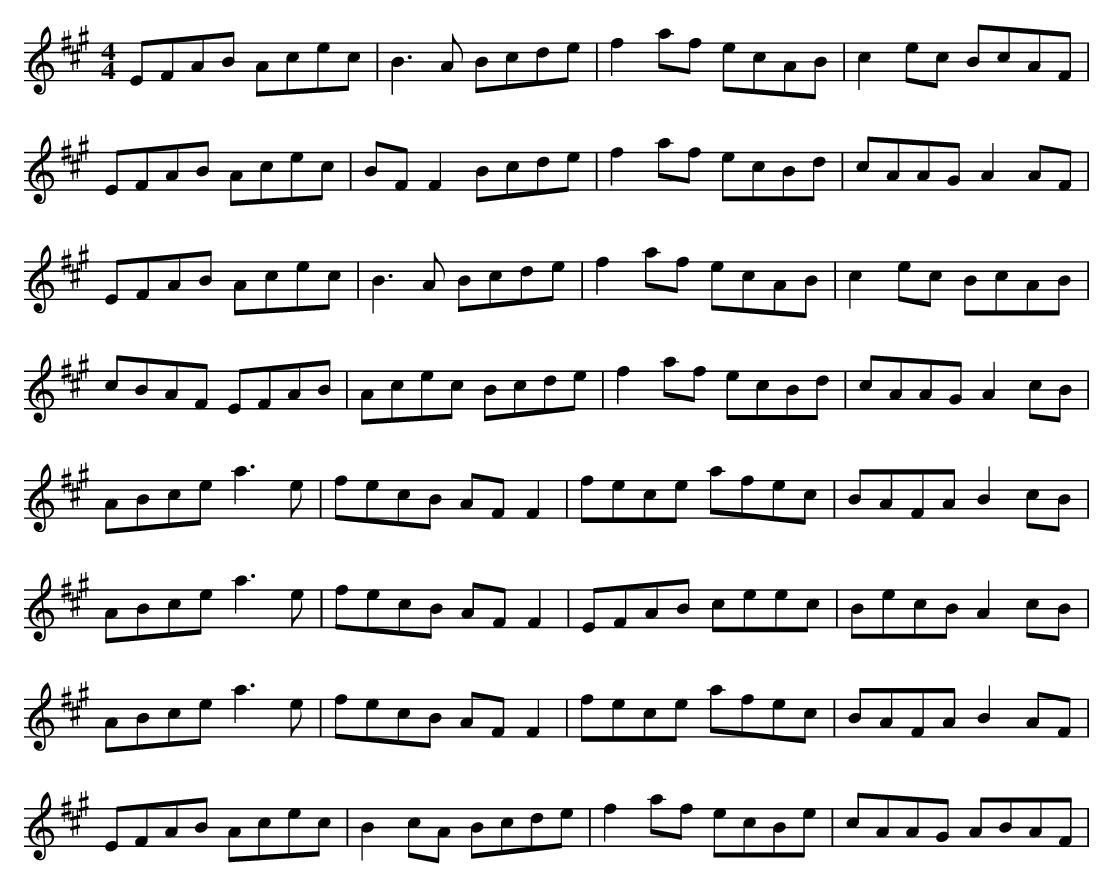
X:1
M:4/4
K:A
EFAB Acec|B3A Bcde|f2af ecAB|c2ec BcAF|
EFAB Acec|BF F2 Bcde|f2af ecBd|cAAG A2 AF|
EFAB Acec|B3A Bcde|f2af ecAB|c2ec BcAB|
cBAF EFAB|Acec Bcde|f2af ecBd|cAAG A2 cB|
ABce a3e|fecB AFF2|fece afec|BAFA B2cB|
ABce a3e|fecB AFF2|EFAB ceec|BecB A2 cB|
ABce a3e|fecB AFF2|fece afec|BAFA B2AF|
EFAB Acec|B2cA Bcde|f2af ecBe|cAAG ABAF|
